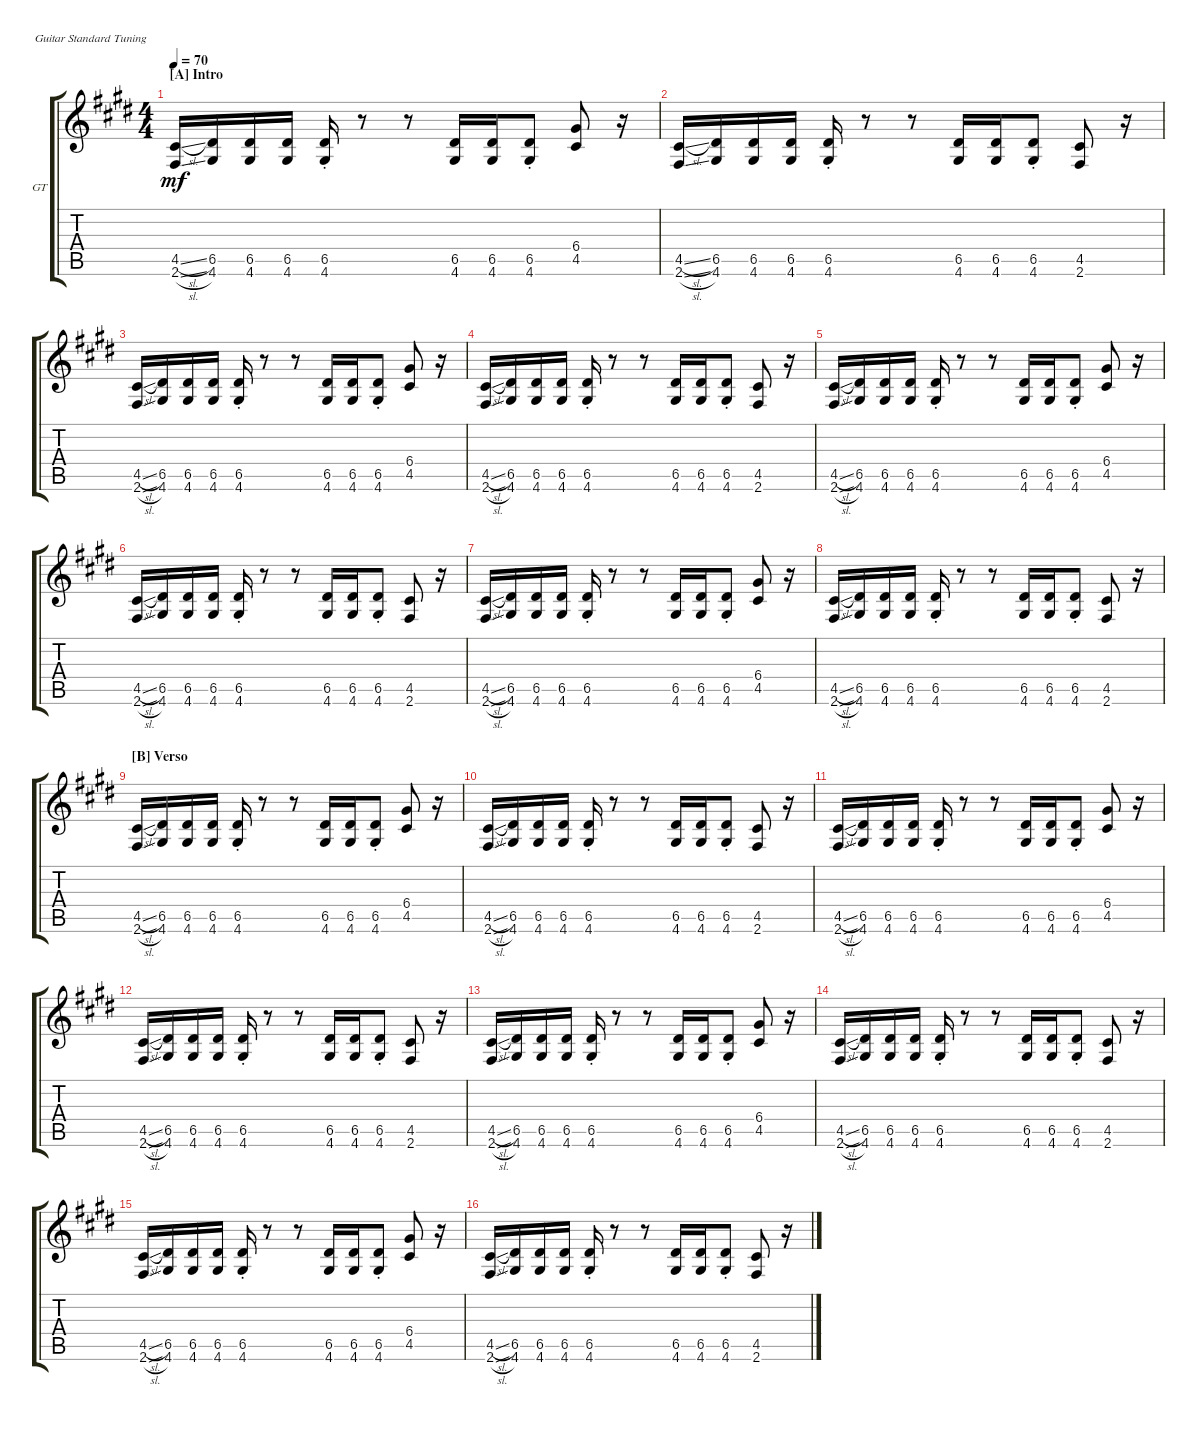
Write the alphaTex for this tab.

\defaultSystemsLayout 4
\bracketExtendMode groupsimilarinstruments
\firstSystemTrackNameOrientation horizontal
\otherSystemsTrackNameOrientation horizontal
\track ("Guitar I" "GT") {instrument acousticguitarsteel}
\staff {score tabs}
\tuning (E4 B3 G3 D3 A2 E2)
\ts (4 4)
\section ("A" "Intro")
\tempo 70
\clef g2
\scale
1.10845
\ks e
(2.6{sl} 4.5{sl}).16{dy mf instrument acousticguitarsteel} (4.6 6.5).16 (4.6 6.5).16 (4.6 6.5).16 (4.6 6.5{st}).16 r.8 r.8 (4.6 6.5).16 (4.6 6.5).16 (6.5 4.6{st}).8 (4.5 6.4).8 r.16 |
\scale
0.891551 (2.6{sl} 4.5{sl}).16 (4.6 6.5).16 (4.6 6.5).16 (4.6 6.5).16 (4.6 6.5{st}).16 r.8 r.8 (4.6 6.5).16 (4.6 6.5).16 (6.5{st} 4.6).8 (4.5 2.6).8 r.16 |
\scale
1.07818 (2.6{sl} 4.5{sl}).16 (4.6 6.5).16 (4.6 6.5).16 (4.6 6.5).16 (4.6 6.5{st}).16 r.8 r.8 (4.6 6.5).16 (4.6 6.5).16 (6.5 4.6{st}).8 (4.5 6.4).8 r.16 |
\scale
0.921816 (2.6{sl} 4.5{sl}).16 (4.6 6.5).16 (4.6 6.5).16 (4.6 6.5).16 (4.6 6.5{st}).16 r.8 r.8 (4.6 6.5).16 (4.6 6.5).16 (6.5{st} 4.6).8 (4.5 2.6).8 r.16 |
\scale
1.07818 (2.6{sl} 4.5{sl}).16 (4.6 6.5).16 (4.6 6.5).16 (4.6 6.5).16 (4.6 6.5{st}).16 r.8 r.8 (4.6 6.5).16 (4.6 6.5).16 (6.5 4.6{st}).8 (4.5 6.4).8 r.16 |
\scale
0.921816 (2.6{sl} 4.5{sl}).16 (4.6 6.5).16 (4.6 6.5).16 (4.6 6.5).16 (4.6 6.5{st}).16 r.8 r.8 (4.6 6.5).16 (4.6 6.5).16 (6.5{st} 4.6).8 (4.5 2.6).8 r.16 |
\scale
1.07818 (2.6{sl} 4.5{sl}).16 (4.6 6.5).16 (4.6 6.5).16 (4.6 6.5).16 (4.6 6.5{st}).16 r.8 r.8 (4.6 6.5).16 (4.6 6.5).16 (6.5 4.6{st}).8 (4.5 6.4).8 r.16 |
\scale
0.921816 (2.6{sl} 4.5{sl}).16 (4.6 6.5).16 (4.6 6.5).16 (4.6 6.5).16 (4.6 6.5{st}).16 r.8 r.8 (4.6 6.5).16 (4.6 6.5).16 (6.5{st} 4.6).8 (4.5 2.6).8 r.16 |
\section ("B" "Verso")
\scale
1.07818 (2.6{sl} 4.5{sl}).16 (4.6 6.5).16 (4.6 6.5).16 (4.6 6.5).16 (4.6 6.5{st}).16 r.8 r.8 (4.6 6.5).16 (4.6 6.5).16 (6.5 4.6{st}).8 (4.5 6.4).8 r.16 |
\scale
0.921816 (2.6{sl} 4.5{sl}).16 (4.6 6.5).16 (4.6 6.5).16 (4.6 6.5).16 (4.6 6.5{st}).16 r.8 r.8 (4.6 6.5).16 (4.6 6.5).16 (6.5{st} 4.6).8 (4.5 2.6).8 r.16 |
\scale
1.07818 (2.6{sl} 4.5{sl}).16 (4.6 6.5).16 (4.6 6.5).16 (4.6 6.5).16 (4.6 6.5{st}).16 r.8 r.8 (4.6 6.5).16 (4.6 6.5).16 (6.5 4.6{st}).8 (4.5 6.4).8 r.16 |
\scale
0.921816 (2.6{sl} 4.5{sl}).16 (4.6 6.5).16 (4.6 6.5).16 (4.6 6.5).16 (4.6 6.5{st}).16 r.8 r.8 (4.6 6.5).16 (4.6 6.5).16 (6.5{st} 4.6).8 (4.5 2.6).8 r.16 |
\scale
1.07818 (2.6{sl} 4.5{sl}).16 (4.6 6.5).16 (4.6 6.5).16 (4.6 6.5).16 (4.6 6.5{st}).16 r.8 r.8 (4.6 6.5).16 (4.6 6.5).16 (6.5 4.6{st}).8 (4.5 6.4).8 r.16 |
\scale
0.921816 (2.6{sl} 4.5{sl}).16 (4.6 6.5).16 (4.6 6.5).16 (4.6 6.5).16 (4.6 6.5{st}).16 r.8 r.8 (4.6 6.5).16 (4.6 6.5).16 (6.5{st} 4.6).8 (4.5 2.6).8 r.16 |
\scale
1.07818 (2.6{sl} 4.5{sl}).16 (4.6 6.5).16 (4.6 6.5).16 (4.6 6.5).16 (4.6 6.5{st}).16 r.8 r.8 (4.6 6.5).16 (4.6 6.5).16 (6.5 4.6{st}).8 (4.5 6.4).8 r.16 |
\scale
0.921816 (2.6{sl} 4.5{sl}).16 (4.6 6.5).16 (4.6 6.5).16 (4.6 6.5).16 (4.6 6.5{st}).16 r.8 r.8 (4.6 6.5).16 (4.6 6.5).16 (6.5{st} 4.6).8 (4.5 2.6).8 r.16
